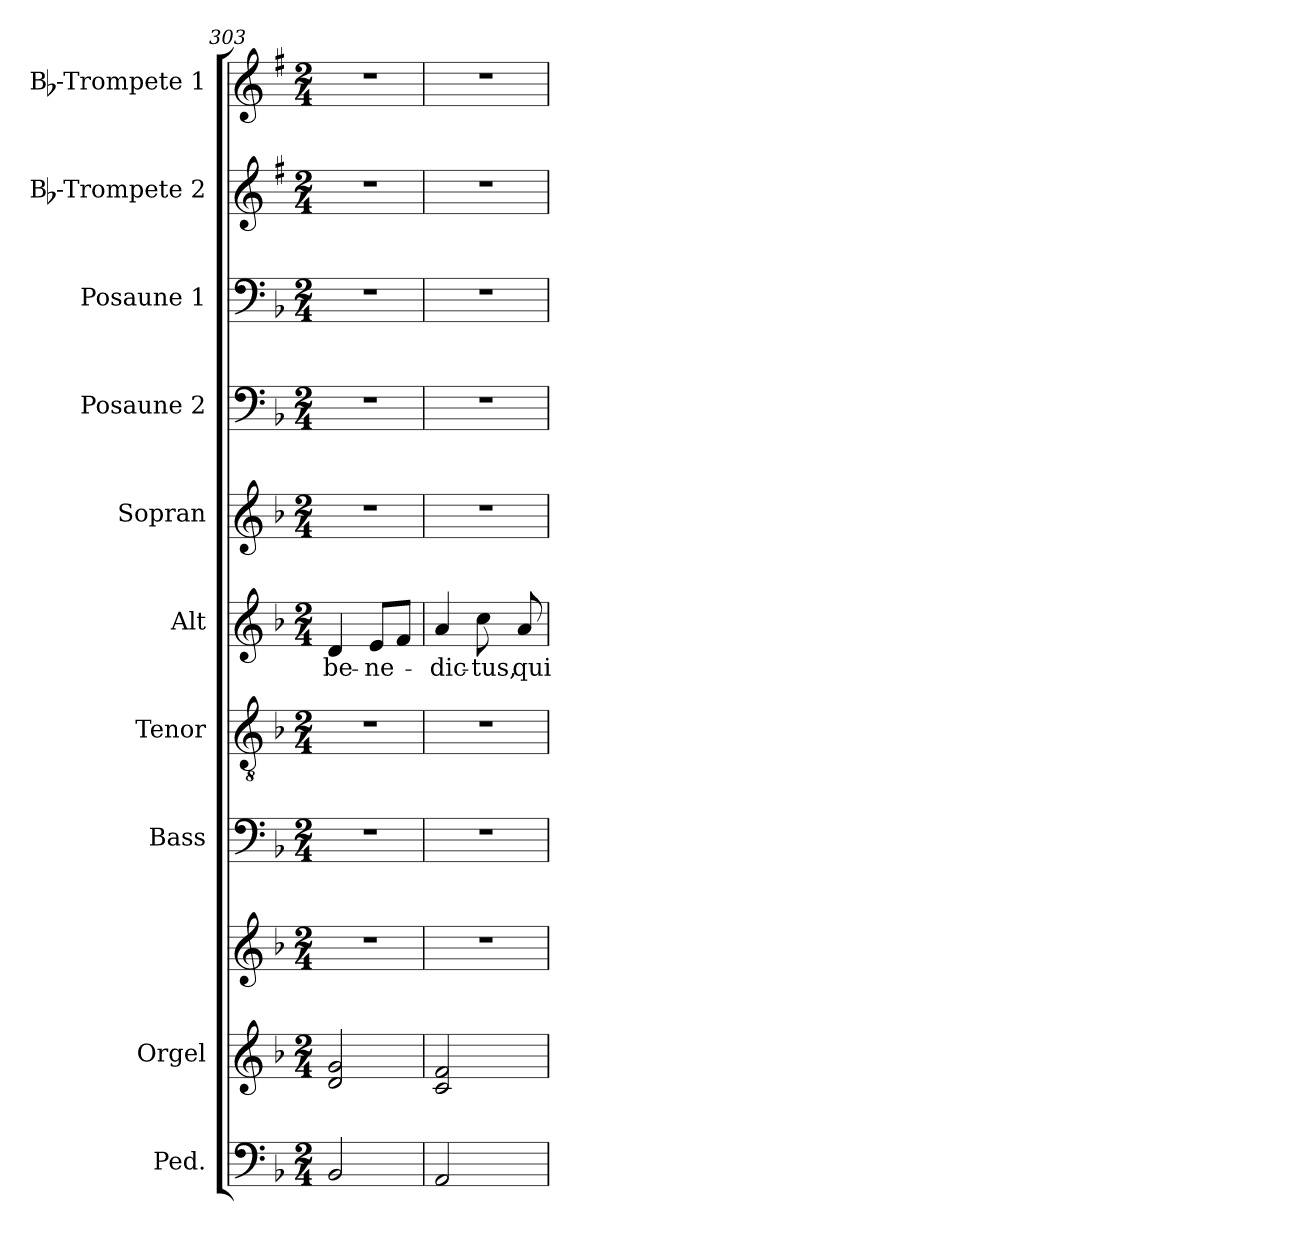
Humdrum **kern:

**kern	**kern	**kern	**kern	**kern	**kern	**text	**kern	**kern	**kern	**kern	**kern
*part10	*part9	*part9	*part8	*part7	*part6	*part6	*part5	*part4	*part3	*part2	*part1
*staff11	*staff10	*staff9	*staff8	*staff7	*staff6	*staff6	*staff5	*staff4	*staff3	*staff2	*staff1
*I"Ped.	*I"Orgel	*	*I"Bass	*I"Tenor	*I"Alt	*	*I"Sopran	*I"Posaune 2	*I"Posaune 1	*I"Bb-Trompete 2	*I"Bb-Trompete 1
*	*I'Org.	*	*I'B.	*I'T.	*I'A.	*	*I'S.	*I'Pos. 2	*I'Pos. 1	*I'Bb Trp. 2	*I'Bb Trp. 1
*clefF4	*clefG2	*clefG2	*clefF4	*clefGv2	*clefG2	*	*clefG2	*clefF4	*clefF4	*clefG2	*clefG2
*ITrd7c12	*	*	*	*	*	*	*	*	*	*ITrd1c2	*ITrd1c2
*k[b-]	*k[b-]	*k[b-]	*k[b-]	*k[b-]	*k[b-]	*	*k[b-]	*k[b-]	*k[b-]	*k[b-]	*k[b-]
*F:	*F:	*F:	*F:	*F:	*F:	*	*F:	*F:	*F:	*F:	*F:
*M2/4	*M2/4	*M2/4	*M2/4	*M2/4	*M2/4	*	*M2/4	*M2/4	*M2/4	*M2/4	*M2/4
=303	=303	=303	=303	=303	=303	=303	=303	=303	=303	=303	=303
!	!	!	!	!	!	!LO:LY:b	!	!	!	!	!
2BBB-/	2d/ 2g/	2r	2r	2r	4d/	be-	2r	2r	2r	2r	2r
!	!	!	!	!	!	!LO:LY:b	!	!	!	!	!
.	.	.	.	.	8e/L	-ne-	.	.	.	.	.
.	.	.	.	.	8f/J	.	.	.	.	.	.
=304	=304	=304	=304	=304	=304	=304	=304	=304	=304	=304	=304
!	!	!	!	!	!	!LO:LY:b	!	!	!	!	!
2AAA/	2c/ 2f/	2r	2r	2r	4a/	-dic-	2r	2r	2r	2r	2r
!	!	!	!	!	!	!LO:LY:b	!	!	!	!	!
.	.	.	.	.	8cc\	-tus,	.	.	.	.	.
!	!	!	!	!	!	!LO:LY:b	!	!	!	!	!
.	.	.	.	.	8a/	qui	.	.	.	.	.
=	=	=	=	=	=	=	=	=	=	=	=
*-	*-	*-	*-	*-	*-	*-	*-	*-	*-	*-	*-
